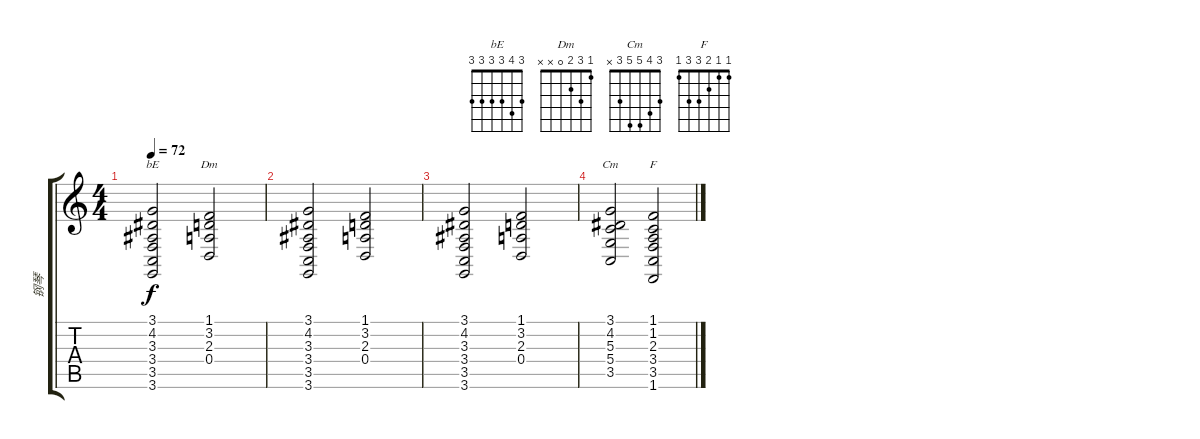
\track ("钢琴" "钢琴") {instrument acousticgrandpiano}
\staff {score tabs}
\tuning (E4 B3 G3 D3 A2 E2) {hide}
\chord ("bE" 3 4 3 3 3 3)
\chord ("Dm" 1 3 2 0 x x)
\chord ("Cm" 3 4 5 5 3 x)
\chord ("F" 1 1 2 3 3 1)
\ts (4 4)
\tempo 72
\clef g2
\ks c
(3.1 4.2 3.3 3.4 3.5 3.6).2{ch "bE" dy f} (1.1 3.2 2.3 0.4).2{ch "Dm"} |
(3.1 4.2 3.3 3.4 3.5 3.6).2 (1.1 3.2 2.3 0.4).2 |
(3.1 4.2 3.3 3.4 3.5 3.6).2 (1.1 3.2 2.3 0.4).2 |
(3.1 4.2 5.3 5.4 3.5).2{ch "Cm"} (1.1 1.2 2.3 3.4 3.5 1.6).2{ch "F"}
